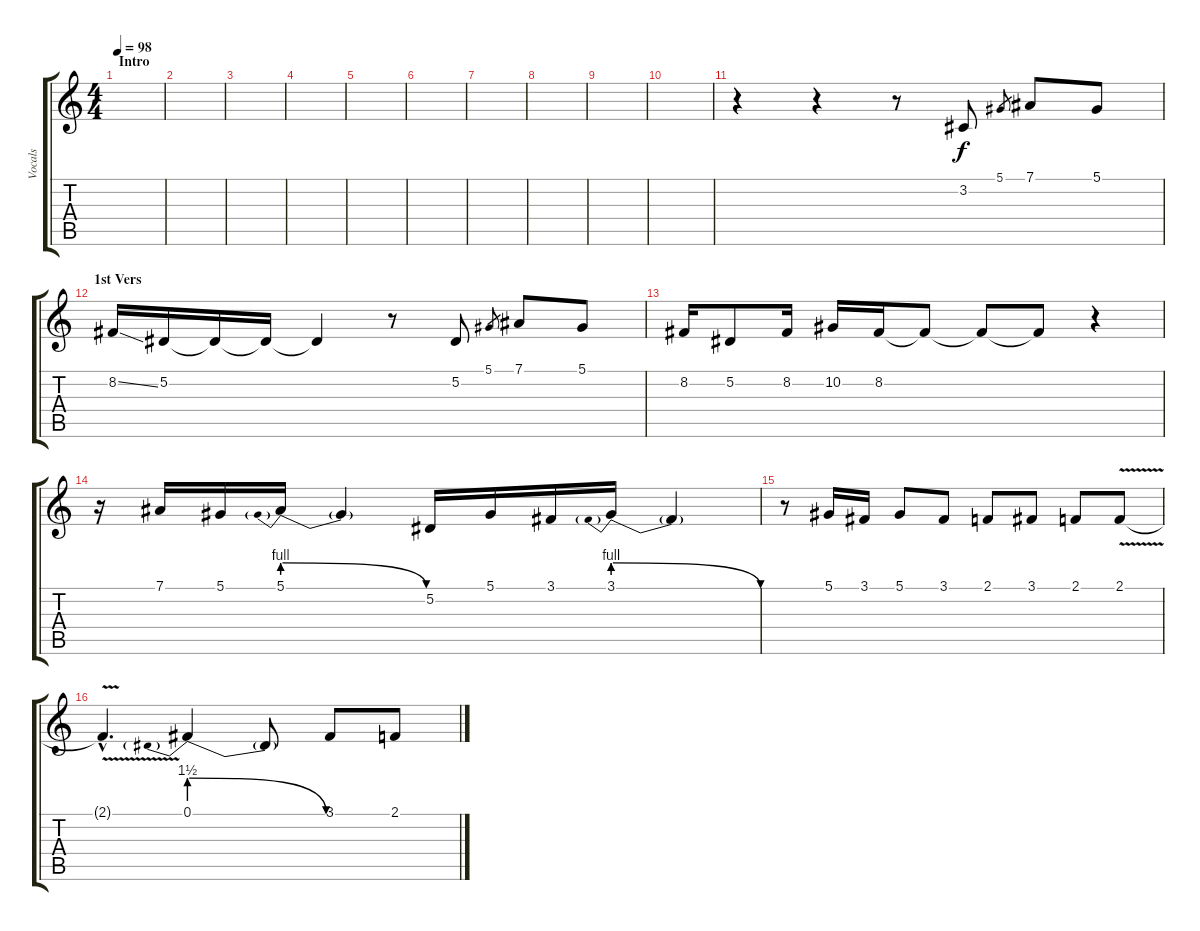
\track ("Vocals" "Vocals") {instrument lead2sawtooth}
\staff {score tabs}
\tuning (Eb4 Bb3 Gb3 Db3 Ab2 Eb2) {hide}
\ts (4 4)
\section ("" "Intro")
\tempo 98
\clef g2
\ks c
|
|
|
|
|
|
|
|
|
|
r.4 r.4 r.8 3.2.8 5.1.8{gr} 7.1.8 5.1.8 |
\section ("" "1st Vers")
8.2{ss}.16 5.2.16 5.2{t}.16 5.2{t}.16 5.2{t}.4 r.8 5.2.8 5.1.8{gr} 7.1.8 5.1.8 |
8.2.16 5.2.8 8.2.16 10.2.16 8.2.16 8.2{t}.8 8.2{t}.8 8.2{t}.8 r.4 |
r.16 7.1.16 5.1.16 5.1{be (prebendrelease 0 4 60 0)}.16 5.1{t}.4 5.2.16 5.1.16 3.1.16 3.1{be (prebendrelease 0 4 60 0)}.16 3.1{t}.4 |
r.8 5.1.16 3.1.16 5.1.8 3.1.8 2.1.8 3.1.8 2.1.8 2.1{v}.8 |
2.1{hac t}.4{d} 0.1{be (prebendrelease 0 6 60 0)}.4 0.1{t}.8 3.1.8 2.1.8
